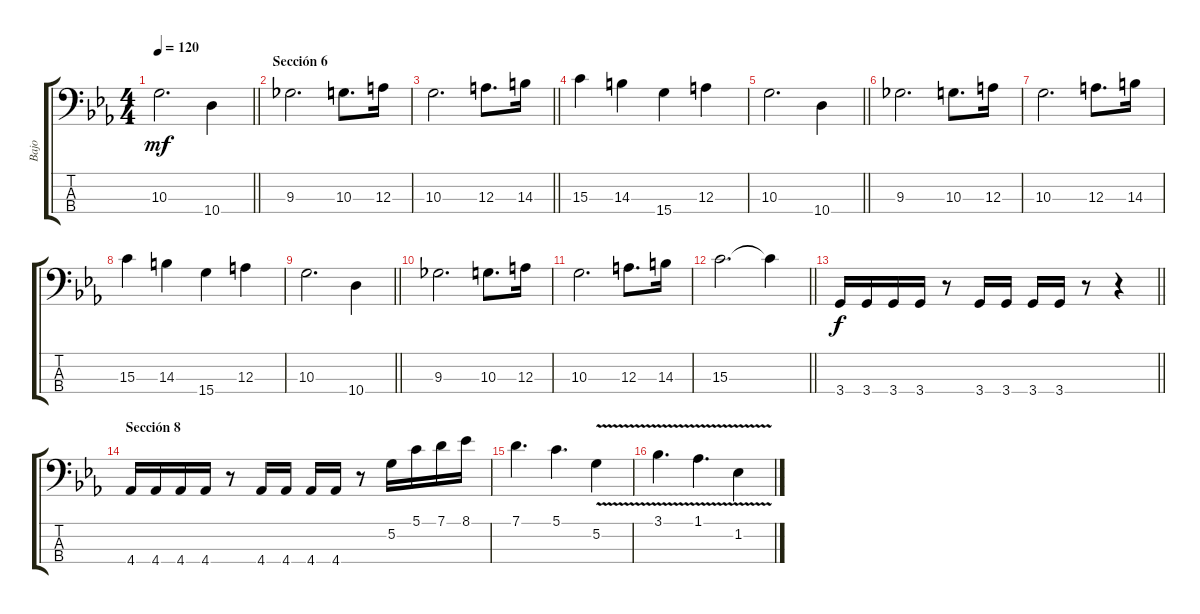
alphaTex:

\track ("Bajo" "Bajo") {instrument fretlessbass}
\staff {score tabs}
\tuning (G2 D2 A1 E1) {hide}
\ts (4 4)
\tempo 120
\clef f4
\barLineRight lightlight
\ks eb
10.3.2{d dy mf} 10.4.4 |
\section ("" "Sección 6")
9.3.2{d} 10.3.8{d} 12.3.16 |
\barLineRight lightlight
10.3.2{d} 12.3.8{d} 14.3.16 |
15.3.4 14.3.4 15.4.4 12.3.4 |
\barLineRight lightlight
10.3.2{d} 10.4.4 |
9.3.2{d} 10.3.8{d} 12.3.16 |
10.3.2{d} 12.3.8{d} 14.3.16 |
15.3.4 14.3.4 15.4.4 12.3.4 |
\barLineRight lightlight
10.3.2{d} 10.4.4 |
9.3.2{d} 10.3.8{d} 12.3.16 |
10.3.2{d} 12.3.8{d} 14.3.16 |
\barLineRight lightlight
15.3.2{d} 15.3{t}.4 |
\barLineRight lightlight
3.4.16{dy f} 3.4.16 3.4.16 3.4.16 r.8 3.4.16 3.4.16 3.4.16 3.4.16 r.8 r.4 |
\section ("" "Sección 8")
4.4.16 4.4.16 4.4.16 4.4.16 r.8 4.4.16 4.4.16 4.4.16 4.4.16 r.8 5.2.16 5.1.16 7.1.16 8.1.16 |
7.1.4{d} 5.1.4{d} 5.2{v}.4 |
3.1{v}.4{d beam Down} 1.1{v}.4{d} 1.2{v}.4
